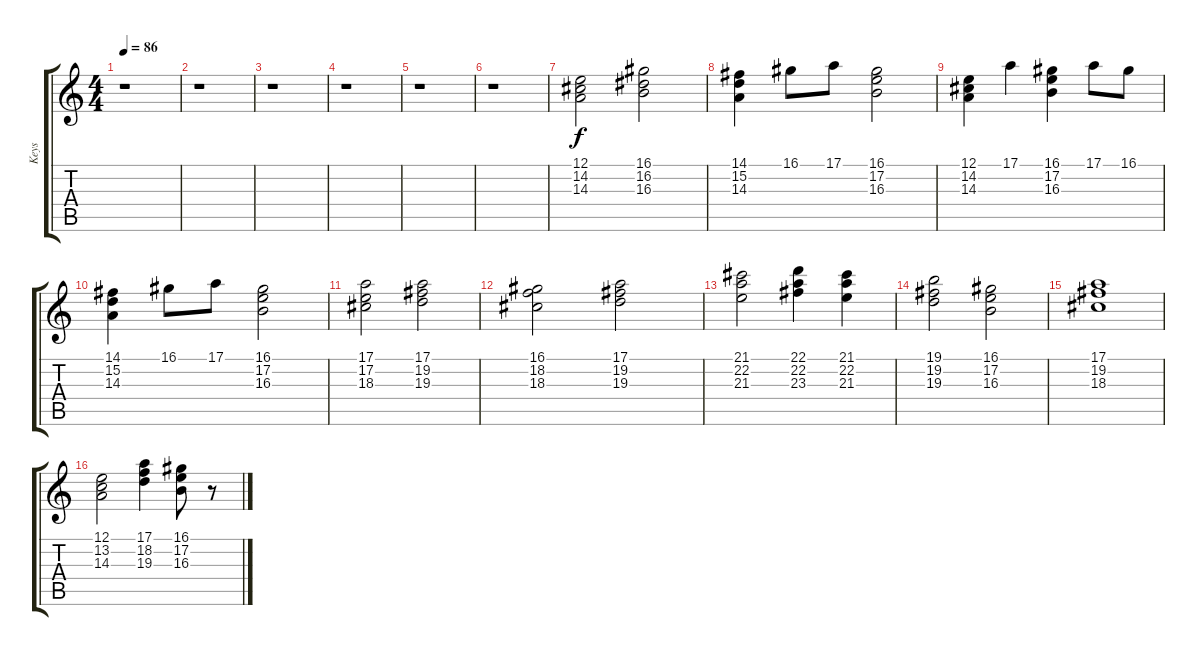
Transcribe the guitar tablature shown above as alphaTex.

\track ("Keys" "Keys") {instrument rockorgan}
\staff {score tabs}
\tuning (E4 B3 G3 D3 A2 E2) {hide}
\ts (4 4)
\tempo 86
\clef g2
\ks c
r.1{dy f} |
r.1 |
r.1 |
r.1 |
r.1 |
r.1 |
(12.1 14.2 14.3).2{volume 12} (16.1 16.2 16.3).2 |
(14.1 15.2 14.3).4 16.1.8 17.1.8 (16.1 17.2 16.3).2 |
(12.1 14.2 14.3).4 17.1.4 (16.1 17.2 16.3).4 17.1.8 16.1.8 |
(14.1 15.2 14.3).4 16.1.8 17.1.8 (16.1 17.2 16.3).2 |
(17.1 17.2 18.3).2 (17.1 19.2 19.3).2 |
(16.1 18.2 18.3).2 (17.1 19.2 19.3).2 |
(21.1 22.2 21.3).2 (22.1 22.2 23.3).4 (21.1 22.2 21.3).4 |
(19.1 19.2 19.3).2 (16.1 17.2 16.3).2 |
(17.1 19.2 18.3).1 |
(12.1 13.2 14.3).2 (17.1 18.2 19.3).4 (16.1 17.2 16.3).8 r.8
